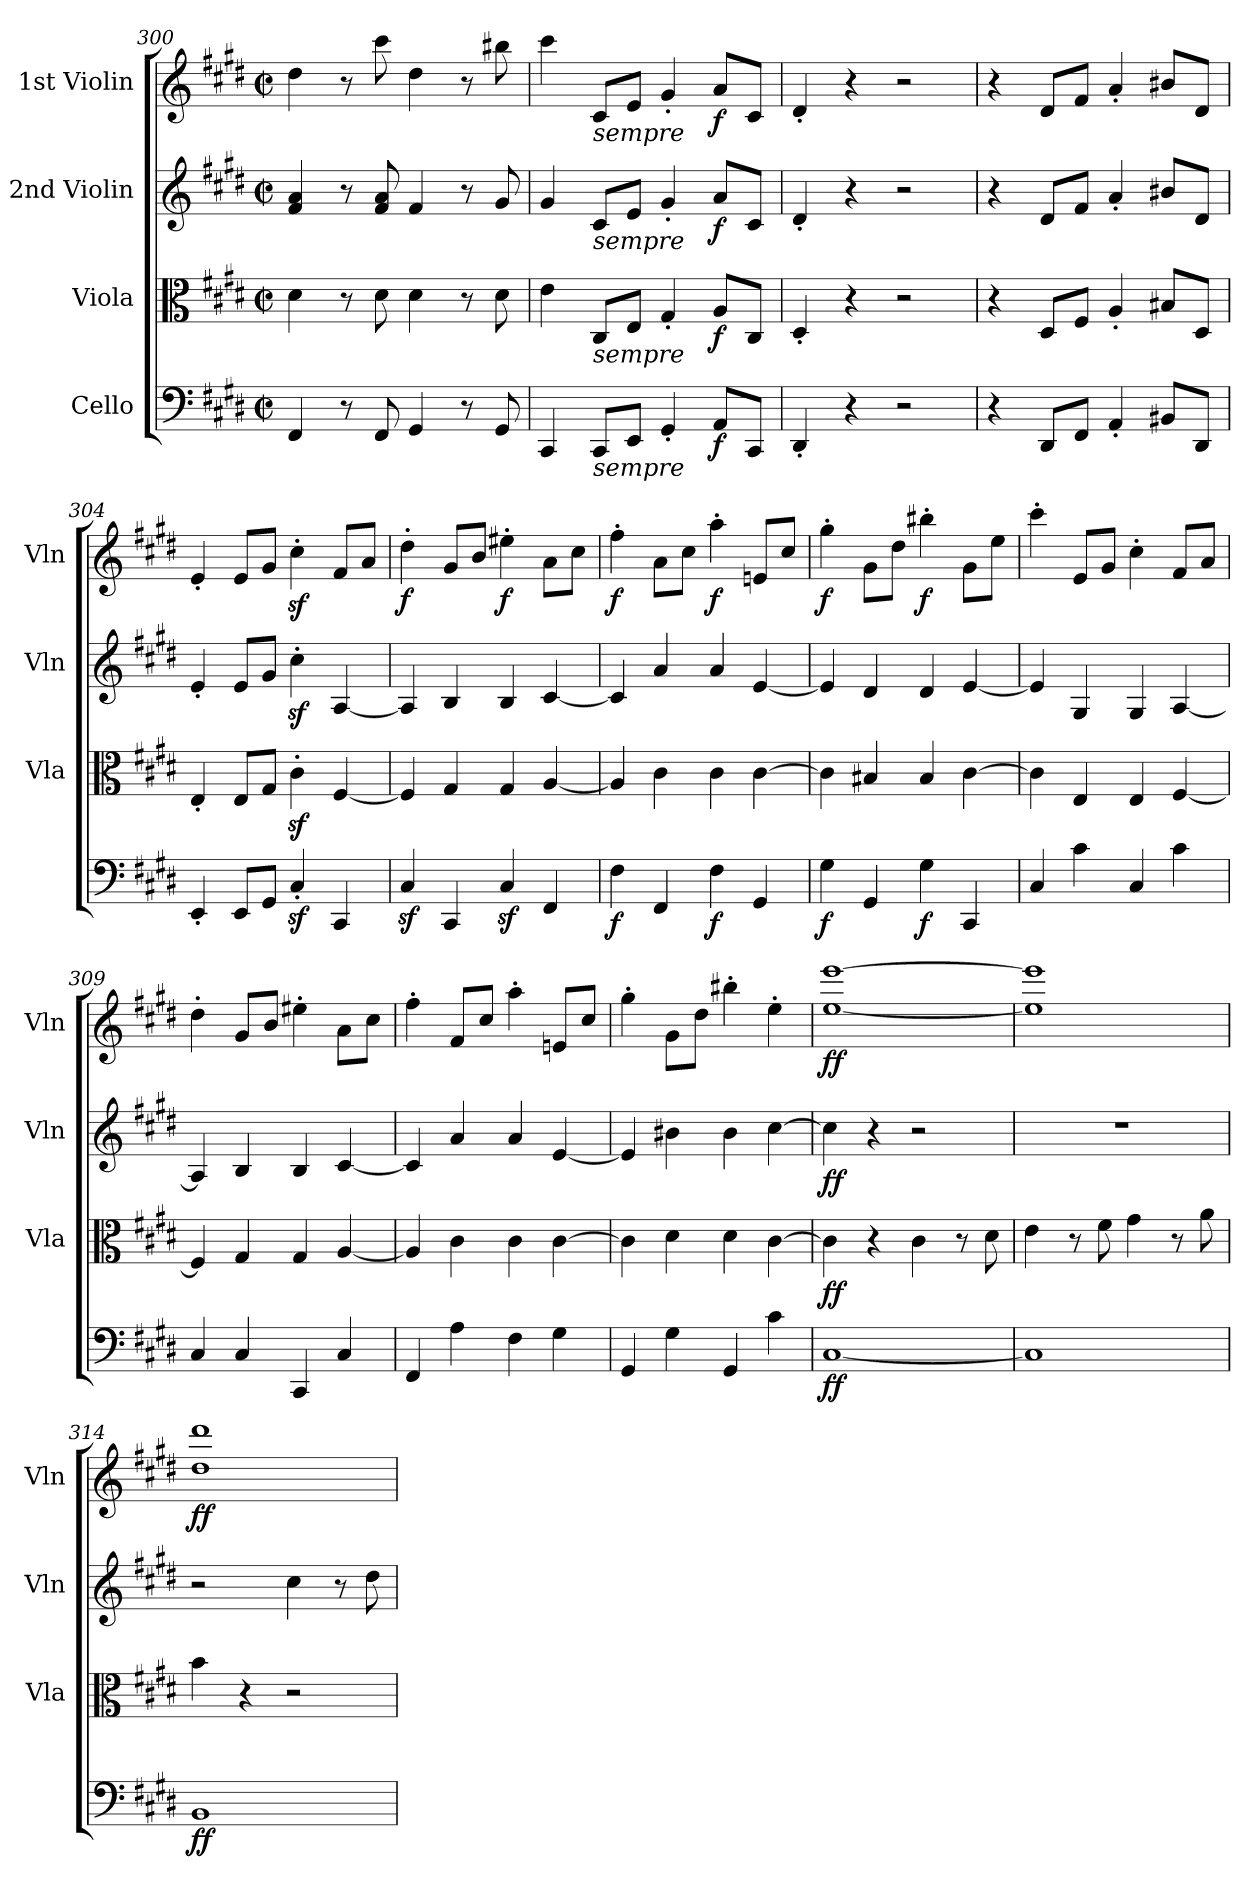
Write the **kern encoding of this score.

**kern	**dynam	**kern	**dynam	**kern	**dynam	**kern	**dynam
*part4	*part4	*part3	*part3	*part2	*part2	*part1	*part1
*staff4	*staff4	*staff3	*staff3	*staff2	*staff2	*staff1	*staff1
*I"Cello	*	*I"Viola	*	*I"2nd Violin	*	*I"1st Violin	*
*	*	*I'Vla	*	*I'Vln	*	*I'Vln	*
*clefF4	*	*clefC3	*	*clefG2	*	*clefG2	*
*k[f#c#g#d#]	*	*k[f#c#g#d#]	*	*k[f#c#g#d#]	*	*k[f#c#g#d#]	*
*c#:	*	*c#:	*	*c#:	*	*c#:	*
*M2/2	*	*M2/2	*	*M2/2	*	*M2/2	*
*met(c|)	*	*met(c|)	*	*met(c|)	*	*met(c|)	*
=300	=300	=300	=300	=300	=300	=300	=300
4FF#/	.	4d#\	.	4f#/ 4a/	.	4dd#\	.
8r	.	8r	.	8r	.	8r	.
8FF#/	.	8d#\	.	8f#/ 8a/	.	8ccc#\	.
4GG#/	.	4d#\	.	4f#/	.	4dd#\	.
8r	.	8r	.	8r	.	8r	.
8GG#/	.	8d#\	.	8g#/	.	8bb#X\	.
=301	=301	=301	=301	=301	=301	=301	=301
4CC#/	.	4e\	.	4g#/	.	4ccc#\	.
!	!	!	!	!	!	!LO:TX:b:i:t=sempre	!
!	!	!	!	!LO:TX:b:i:t=sempre	!	!	!
!	!	!LO:TX:b:i:t=sempre	!	!	!	!	!
!LO:TX:b:i:t=sempre	!	!	!	!	!	!	!
8CC#/L	.	8C#/L	.	8c#/L	.	8c#/L	.
8EE/J	.	8E/J	.	8e/J	.	8e/J	.
4GG#'/	.	4G#'/	.	4g#'/	.	4g#'/	.
!	!LO:DY:b	!	!LO:DY:b	!	!LO:DY:b	!	!LO:DY:b
8AA/L	f	8A/L	f	8a/L	f	8a/L	f
8CC#/J	.	8C#/J	.	8c#/J	.	8c#/J	.
!!LO:PB:g=z
=302	=302	=302	=302	=302	=302	=302	=302
4DD#'/	.	4D#'/	.	4d#'/	.	4d#'/	.
4r	.	4r	.	4r	.	4r	.
2r	.	2r	.	2r	.	2r	.
=303	=303	=303	=303	=303	=303	=303	=303
4r	.	4r	.	4r	.	4r	.
8DD#/L	.	8D#/L	.	8d#/L	.	8d#/L	.
8FF#/J	.	8F#/J	.	8f#/J	.	8f#/J	.
4AA'/	.	4A'/	.	4a'/	.	4a'/	.
8BB#X/L	.	8B#X/L	.	8b#X/L	.	8b#X/L	.
8DD#/J	.	8D#/J	.	8d#/J	.	8d#/J	.
=304	=304	=304	=304	=304	=304	=304	=304
4EE'/	.	4E'/	.	4e'/	.	4e'/	.
8EE/L	.	8E/L	.	8e/L	.	8e/L	.
8GG#/J	.	8G#/J	.	8g#/J	.	8g#/J	.
4C#z<'/	.	4c#z<'\	.	4cc#z<'\	.	4cc#z<'\	.
4CC#/	.	[4F#/	.	[4A/	.	8f#/L	.
.	.	.	.	.	.	8a/J	.
=305	=305	=305	=305	=305	=305	=305	=305
!	!	!	!	!	!	!	!LO:DY:b
4C#z</	.	4F#/]	.	4A/]	.	4dd#'\	f
4CC#/	.	4G#/	.	4B/	.	8g#/L	.
.	.	.	.	.	.	8b/J	.
!	!	!	!	!	!	!	!LO:DY:b
4C#z</	.	4G#/	.	4B/	.	4ee#X'\	f
4FF#/	.	[4A/	.	[4c#/	.	8a\L	.
.	.	.	.	.	.	8cc#\J	.
=306	=306	=306	=306	=306	=306	=306	=306
!	!LO:DY:b	!	!	!	!	!	!LO:DY:b
4F#\	f	4A/]	.	4c#/]	.	4ff#'\	f
4FF#/	.	4c#\	.	4a/	.	8a\L	.
.	.	.	.	.	.	8cc#\J	.
!	!LO:DY:b	!	!	!	!	!	!LO:DY:b
4F#\	f	4c#\	.	4a/	.	4aa'\	f
4GG#/	.	[4c#\	.	[4e/	.	8en/L	.
.	.	.	.	.	.	8cc#/J	.
!!LO:LB:g=z
=307	=307	=307	=307	=307	=307	=307	=307
!	!LO:DY:b	!	!	!	!	!	!LO:DY:b
4G#\	f	4c#\]	.	4e/]	.	4gg#'\	f
4GG#/	.	4B#X/	.	4d#/	.	8g#\L	.
.	.	.	.	.	.	8dd#\J	.
!	!LO:DY:b	!	!	!	!	!	!LO:DY:b
4G#\	f	4B#/	.	4d#/	.	4bb#X'\	f
4CC#/	.	[4c#\	.	[4e/	.	8g#\L	.
.	.	.	.	.	.	8ee\J	.
=308	=308	=308	=308	=308	=308	=308	=308
4C#/	.	4c#\]	.	4e/]	.	4ccc#'\	.
4c#\	.	4E/	.	4G#/	.	8e/L	.
.	.	.	.	.	.	8g#/J	.
4C#/	.	4E/	.	4G#/	.	4cc#'\	.
4c#\	.	[4F#/	.	[4A/	.	8f#/L	.
.	.	.	.	.	.	8a/J	.
=309	=309	=309	=309	=309	=309	=309	=309
4C#/	.	4F#/]	.	4A/]	.	4dd#'\	.
4C#/	.	4G#/	.	4B/	.	8g#/L	.
.	.	.	.	.	.	8b/J	.
4CC#/	.	4G#/	.	4B/	.	4ee#X'\	.
4C#/	.	[4A/	.	[4c#/	.	8a\L	.
.	.	.	.	.	.	8cc#\J	.
!!LO:PB:g=z
=310	=310	=310	=310	=310	=310	=310	=310
4FF#/	.	4A/]	.	4c#/]	.	4ff#'\	.
4A\	.	4c#\	.	4a/	.	8f#/L	.
.	.	.	.	.	.	8cc#/J	.
4F#\	.	4c#\	.	4a/	.	4aa'\	.
4G#\	.	[4c#\	.	[4e/	.	8en/L	.
.	.	.	.	.	.	8cc#/J	.
=311	=311	=311	=311	=311	=311	=311	=311
4GG#/	.	4c#\]	.	4e/]	.	4gg#'\	.
4G#\	.	4d#\	.	4b#X\	.	8g#\L	.
.	.	.	.	.	.	8dd#\J	.
4GG#/	.	4d#\	.	4b#\	.	4bb#X'\	.
4c#\	.	[4c#\	.	[4cc#\	.	4ee'\	.
=312	=312	=312	=312	=312	=312	=312	=312
!	!LO:DY:b	!	!LO:DY:b	!	!LO:DY:b	!	!LO:DY:b
[1C#	ff	4c#\]	ff	4cc#\]	ff	[1ee [1eee	ff
.	.	4r	.	4r	.	.	.
.	.	4c#\	.	2r	.	.	.
.	.	8r	.	.	.	.	.
.	.	8d#\	.	.	.	.	.
=313	=313	=313	=313	=313	=313	=313	=313
1C#]	.	4e\	.	1r	.	1ee] 1eee]	.
.	.	8r	.	.	.	.	.
.	.	8f#\	.	.	.	.	.
.	.	4g#\	.	.	.	.	.
.	.	8r	.	.	.	.	.
.	.	8a\	.	.	.	.	.
=314	=314	=314	=314	=314	=314	=314	=314
!	!LO:DY:b	!	!	!	!	!	!LO:DY:b
1BB	ff	4b\	.	2r	.	1dd# 1ddd#	ff
.	.	4r	.	.	.	.	.
.	.	2r	.	4cc#\	.	.	.
.	.	.	.	8r	.	.	.
.	.	.	.	8dd#\	.	.	.
=	=	=	=	=	=	=	=
*-	*-	*-	*-	*-	*-	*-	*-
